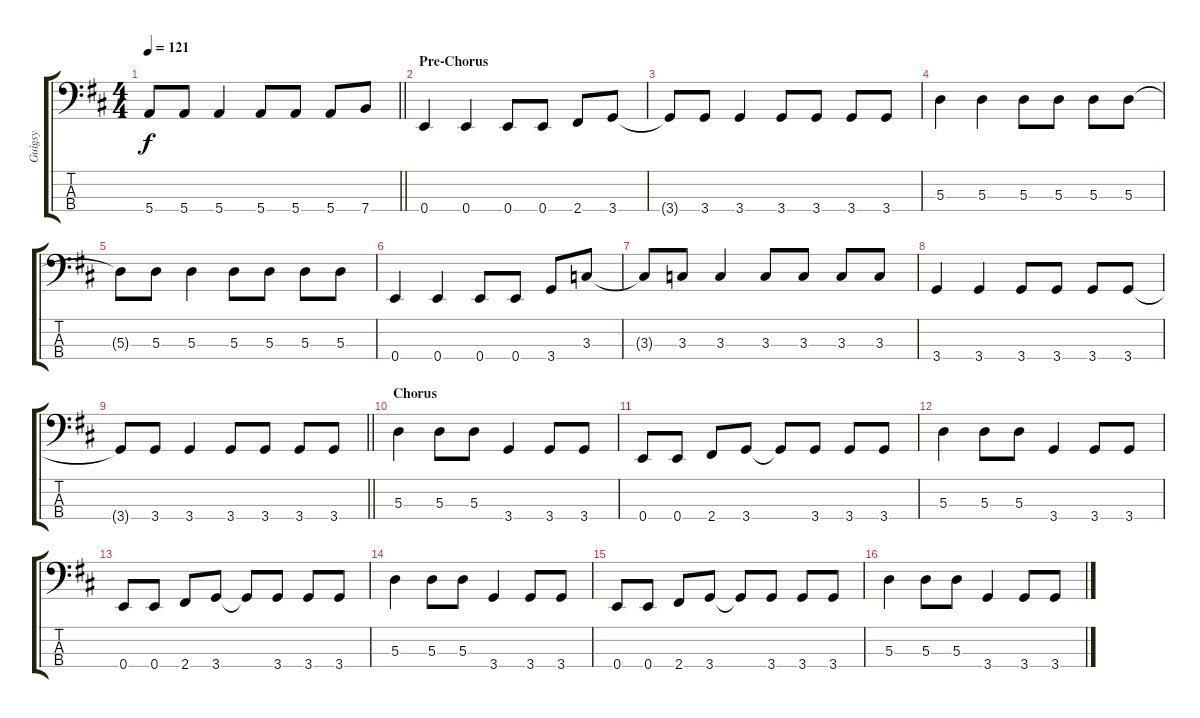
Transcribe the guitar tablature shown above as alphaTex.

\track ("Guigsy" "Guigsy") {instrument electricbasspick}
\staff {score tabs}
\tuning (G2 D2 A1 E1) {hide}
\ts (4 4)
\tempo 121
\clef f4
\barLineRight lightlight
\ks d
5.4{t}.8{dy f} 5.4.8 5.4.4 5.4.8 5.4.8 5.4.8 7.4.8 |
\section ("" "Pre-Chorus")
0.4.4 0.4.4 0.4.8 0.4.8 2.4.8 3.4.8 |
3.4{t}.8 3.4.8 3.4.4 3.4.8 3.4.8 3.4.8 3.4.8 |
5.3.4 5.3.4 5.3.8 5.3.8 5.3.8 5.3.8 |
5.3{t}.8 5.3.8 5.3.4 5.3.8 5.3.8 5.3.8 5.3.8 |
0.4.4 0.4.4 0.4.8 0.4.8 3.4.8 3.3.8 |
3.3{t}.8 3.3.8 3.3.4 3.3.8 3.3.8 3.3.8 3.3.8 |
3.4.4 3.4.4 3.4.8 3.4.8 3.4.8 3.4.8 |
\barLineRight lightlight
3.4{t}.8 3.4.8 3.4.4 3.4.8 3.4.8 3.4.8 3.4.8 |
\section ("" "Chorus")
5.3.4 5.3.8 5.3.8 3.4.4 3.4.8 3.4.8 |
0.4.8 0.4.8 2.4.8 3.4.8 3.4{t}.8 3.4.8 3.4.8 3.4.8 |
5.3.4 5.3.8 5.3.8 3.4.4 3.4.8 3.4.8 |
0.4.8 0.4.8 2.4.8 3.4.8 3.4{t}.8 3.4.8 3.4.8 3.4.8 |
5.3.4 5.3.8 5.3.8 3.4.4 3.4.8 3.4.8 |
0.4.8 0.4.8 2.4.8 3.4.8 3.4{t}.8 3.4.8 3.4.8 3.4.8 |
5.3.4 5.3.8 5.3.8 3.4.4 3.4.8 3.4.8
